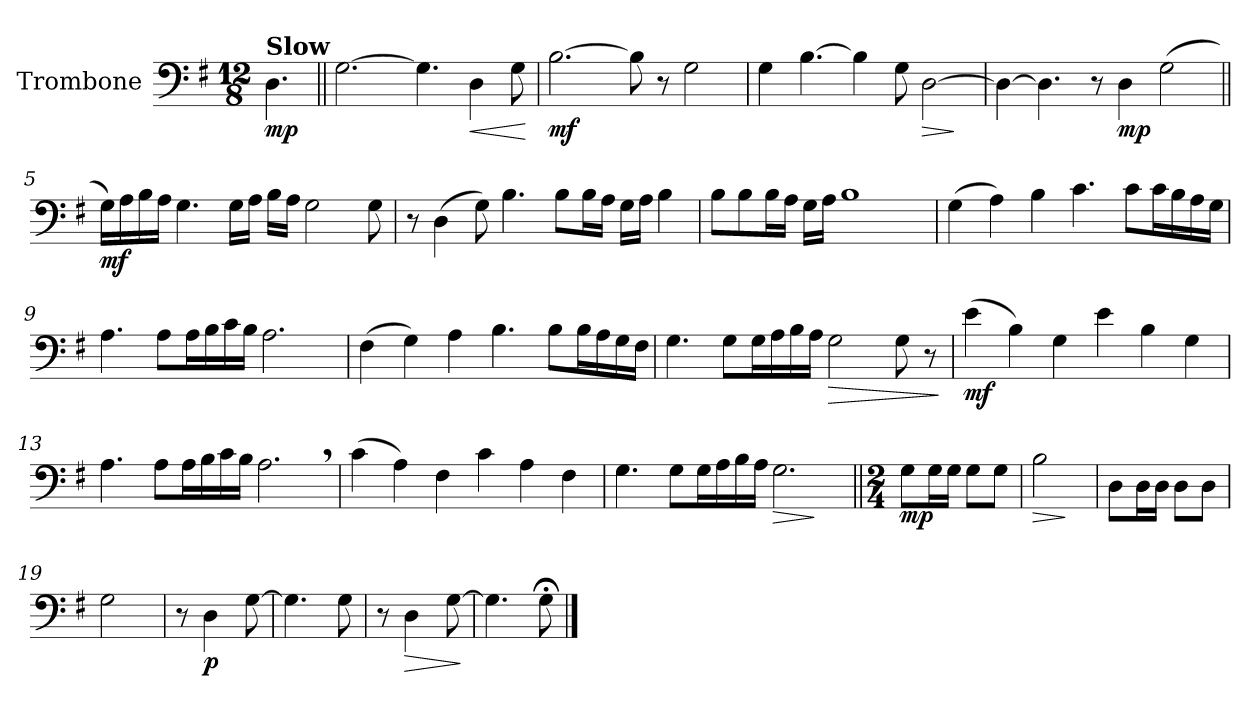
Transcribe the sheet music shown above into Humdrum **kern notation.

**kern	**dynam
*part1	*part1
*staff1	*staff1
*I"Trombone	*
*I'Trb.	*
*clefF4	*
*k[f#]	*
*M12/8	*
=	=
!LO:TX:a:B:t=Slow	!
!	!LO:DY:b
4.D\	mp
=1||	=1||
[2.G\	.
4.G\]	.
!	!LO:HP:b
4D\	<
8G\	.
.	[
=2	=2
!	!LO:DY:b
[2.B\	mf
8B\]	.
8r	.
2G\	.
=3	=3
4G\	.
[4.B\	.
4B\]	.
8G\	.
!	!LO:HP:b
[2D\	>
.	]
=4	=4
4D\_	.
4.D\]	.
8r	.
!	!LO:DY:b
4D\	mp
(2G\	.
=5||	=5||
!	!LO:DY:b
16G\LL)	mf
16A\	.
16B\	.
16A\JJ	.
4.G\	.
16G\LL	.
16A\JJ	.
16B\LL	.
16A\JJ	.
2G\	.
8G\	.
!!LO:LB:g=z
=6	=6
8r	.
(4D\	.
8G\)	.
4.B\	.
8B\L	.
16B\L	.
16A\JJ	.
16G\LL	.
16A\JJ	.
4B\	.
=7	=7
8B\L	.
8B\	.
16B\L	.
16A\JJ	.
16G\LL	.
16A\JJ	.
1B	.
=8	=8
(4G\	.
4A\)	.
4B\	.
4.c\	.
8c\L	.
16c\L	.
16B\	.
16A\	.
16G\JJ	.
=9	=9
4.A\	.
8A\L	.
16A\L	.
16B\	.
16c\	.
16B\JJ	.
2.A\	.
!!LO:LB:g=z
=10	=10
(4F#\	.
4G\)	.
4A\	.
4.B\	.
8B\L	.
16B\L	.
16A\	.
16G\	.
16F#\JJ	.
=11	=11
4.G\	.
8G\L	.
16G\L	.
16A\	.
16B\	.
16A\JJ	.
!	!LO:HP:b
2G\	>
8G\	.
8r	.
.	]
=12	=12
!	!LO:DY:b
(4e\	mf
4B\)	.
4G\	.
4e\	.
4B\	.
4G\	.
=13	=13
4.A\	.
8A\L	.
16A\L	.
16B\	.
16c\	.
16B\JJ	.
2.A,\	.
=14	=14
(4c\	.
4A\)	.
4F#\	.
4c\	.
4A\	.
4F#\	.
!!LO:LB:g=z
=15	=15
4.G\	.
8G\L	.
16G\L	.
16A\	.
16B\	.
16A\JJ	.
!	!LO:HP:b
2.G\	>
.	]
=16||	=16||
*M2/4	*
!	!LO:DY:b
8G\L	mp
16G\L	.
16G\JJ	.
8G\L	.
8G\J	.
=17	=17
!	!LO:HP:b
2B\	>
.	]
=18	=18
8D\L	.
16D\L	.
16D\JJ	.
8D\L	.
8D\J	.
=19	=19
2G\	.
=20	=20
8r	.
!	!LO:DY:b
4D\	p
[8G\	.
=21	=21
4.G\]	.
8G\	.
=22	=22
8r	.
!	!LO:HP:b
4D\	>
[8G\	.
.	]
=23	=23
4.G\]	.
8G;<\	.
==	==
*-	*-
